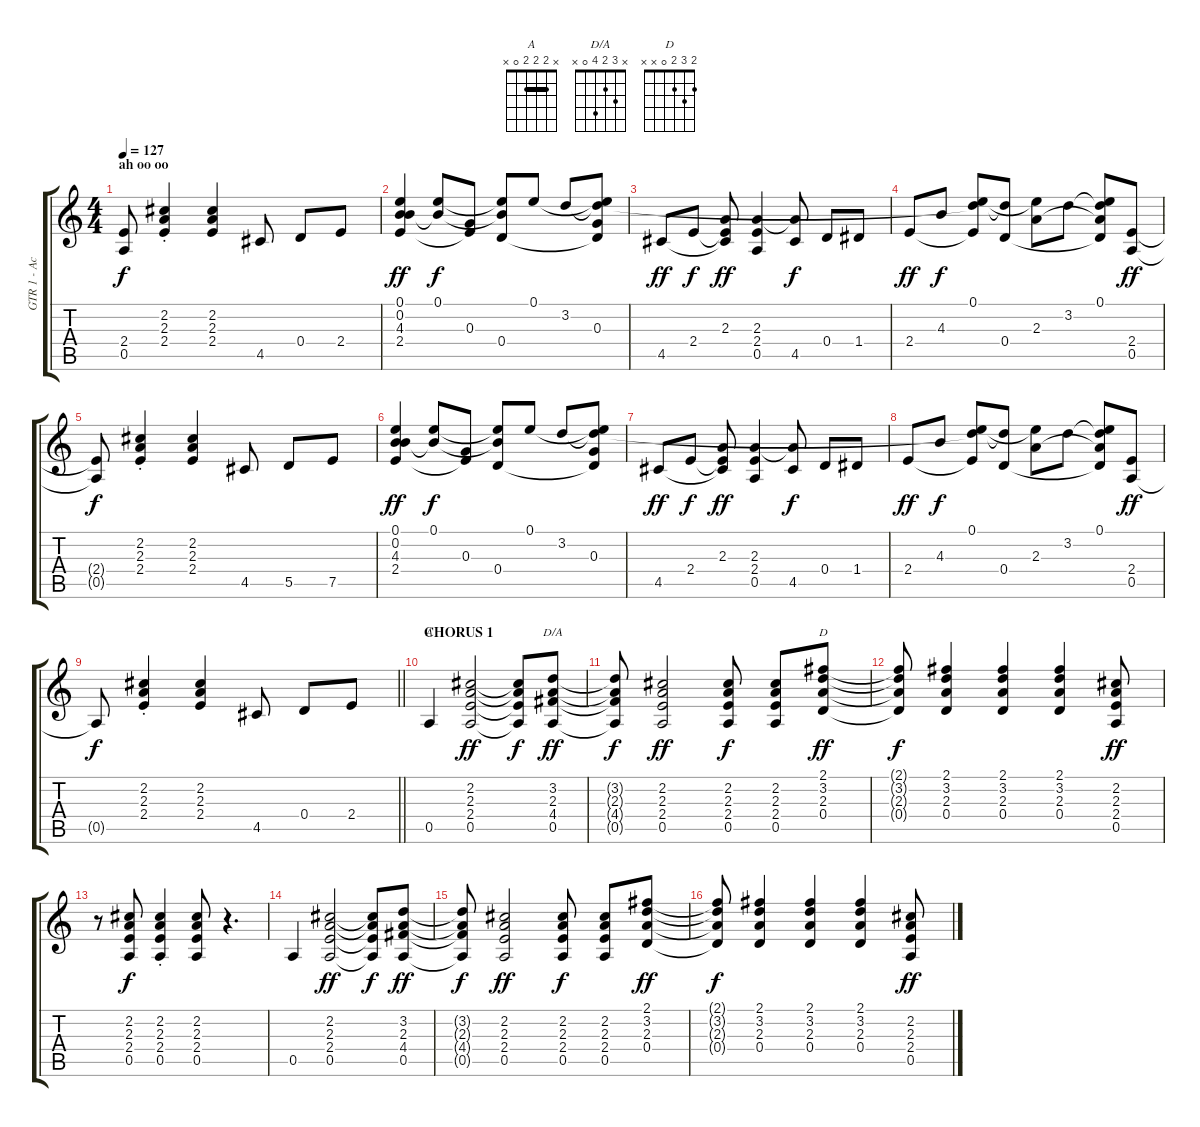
\track ("GTR 1 - Acoustic" "GTR 1 - Ac") {instrument acousticguitarsteel}
\staff {score tabs}
\tuning (E4 B3 G3 D3 A2 E2) {hide}
\chord ("A" x 2 2 2 0 x) {barre 2}
\chord ("D/A" x 3 2 4 0 x)
\chord ("D" 2 3 2 0 x x)
\ts (4 4)
\section ("" "ah oo oo")
\tempo 127
\clef g2
\ks c
(2.4{t} 0.5{t}).8{dy f} (2.2{st} 2.3{st} 2.4{st}).4 (2.2 2.3 2.4).4 4.5.8 0.4.8 2.4.8 |
(0.1 0.2 4.3 2.4).4{dy ff} (0.1 0.2{t}).8{dy f} (0.3 2.4{t}).8 (0.1{t} 0.2{t} 0.4).8 0.1.8 3.2.8 (0.1{t} 3.2{t} 0.3 0.4{t}).8 |
4.5.8{dy ff} 2.4.8{dy f} (2.3 2.4{t} 4.5{t}).8{dy ff} (2.3 2.4 0.5).4 (2.3{t} 4.5).8{dy f} 0.4.8 1.4.8 |
2.4.8{dy ff} 4.3.8{dy f} (0.1 3.2{t} 2.4{t}).8 (3.2{t} 0.4).8 (0.1{t} 2.3).8 3.2.8 (0.1 3.2{t} 2.3{t} 0.4{t}).8 (2.4 0.5).8{dy ff} |
(2.4{t} 0.5{t}).8{dy f} (2.2{st} 2.3{st} 2.4{st}).4 (2.2 2.3 2.4).4 4.5.8 5.5.8 7.5.8 |
(0.1 0.2 4.3 2.4).4{dy ff} (0.1 0.2{t}).8{dy f} (0.3 2.4{t}).8 (0.1{t} 0.2{t} 0.4).8 0.1.8 3.2.8 (0.1{t} 3.2{t} 0.3 0.4{t}).8 |
4.5.8{dy ff} 2.4.8{dy f} (2.3 2.4{t} 4.5{t}).8{dy ff} (2.3 2.4 0.5).4 (2.3{t} 4.5).8{dy f} 0.4.8 1.4.8 |
2.4.8{dy ff} 4.3.8{dy f} (0.1 3.2{t} 2.4{t}).8 (3.2{t} 0.4).8 (0.1{t} 2.3).8 3.2.8 (0.1 3.2{t} 2.3{t} 0.4{t}).8 (2.4 0.5).8{dy ff} |
\barLineRight lightlight
0.5{t}.8{dy f} (2.2{st} 2.3{st} 2.4{st}).4 (2.2 2.3 2.4).4 4.5.8 0.4.8 2.4.8 |
\section ("" "CHORUS 1")
0.5.4{ch "A"} (2.2 2.3 2.4 0.5).2{dy ff} (2.2{t} 2.3{t} 2.4{t} 0.5{t}).8{dy f} (3.2 2.3 4.4 0.5).8{ch "D/A" dy ff} |
(3.2{t} 2.3{t} 4.4{t} 0.5{t}).8{dy f} (2.2 2.3 2.4 0.5).2{dy ff} (2.2 2.3 2.4 0.5).8{dy f} (2.2 2.3 2.4 0.5).8 (2.1 3.2 2.3 0.4).8{ch "D" dy ff} |
(2.1{t} 3.2{t} 2.3{t} 0.4{t}).8{dy f} (2.1 3.2 2.3 0.4).4 (2.1 3.2 2.3 0.4).4 (2.1 3.2 2.3 0.4).4 (2.2 2.3 2.4 0.5).8{dy ff} |
r.8 (2.2 2.3 2.4 0.5).8{dy f} (2.2{st} 2.3{st} 2.4{st} 0.5{st}).4 (2.2 2.3 2.4 0.5).8 r.4{d} |
0.5.4 (2.2 2.3 2.4 0.5).2{dy ff} (2.2{t} 2.3{t} 2.4{t} 0.5{t}).8{dy f} (3.2 2.3 4.4 0.5).8{dy ff} |
(3.2{t} 2.3{t} 4.4{t} 0.5{t}).8{dy f} (2.2 2.3 2.4 0.5).2{dy ff} (2.2 2.3 2.4 0.5).8{dy f} (2.2 2.3 2.4 0.5).8 (2.1 3.2 2.3 0.4).8{dy ff} |
(2.1{t} 3.2{t} 2.3{t} 0.4{t}).8{dy f} (2.1 3.2 2.3 0.4).4 (2.1 3.2 2.3 0.4).4 (2.1 3.2 2.3 0.4).4 (2.2 2.3 2.4 0.5).8{dy ff}
